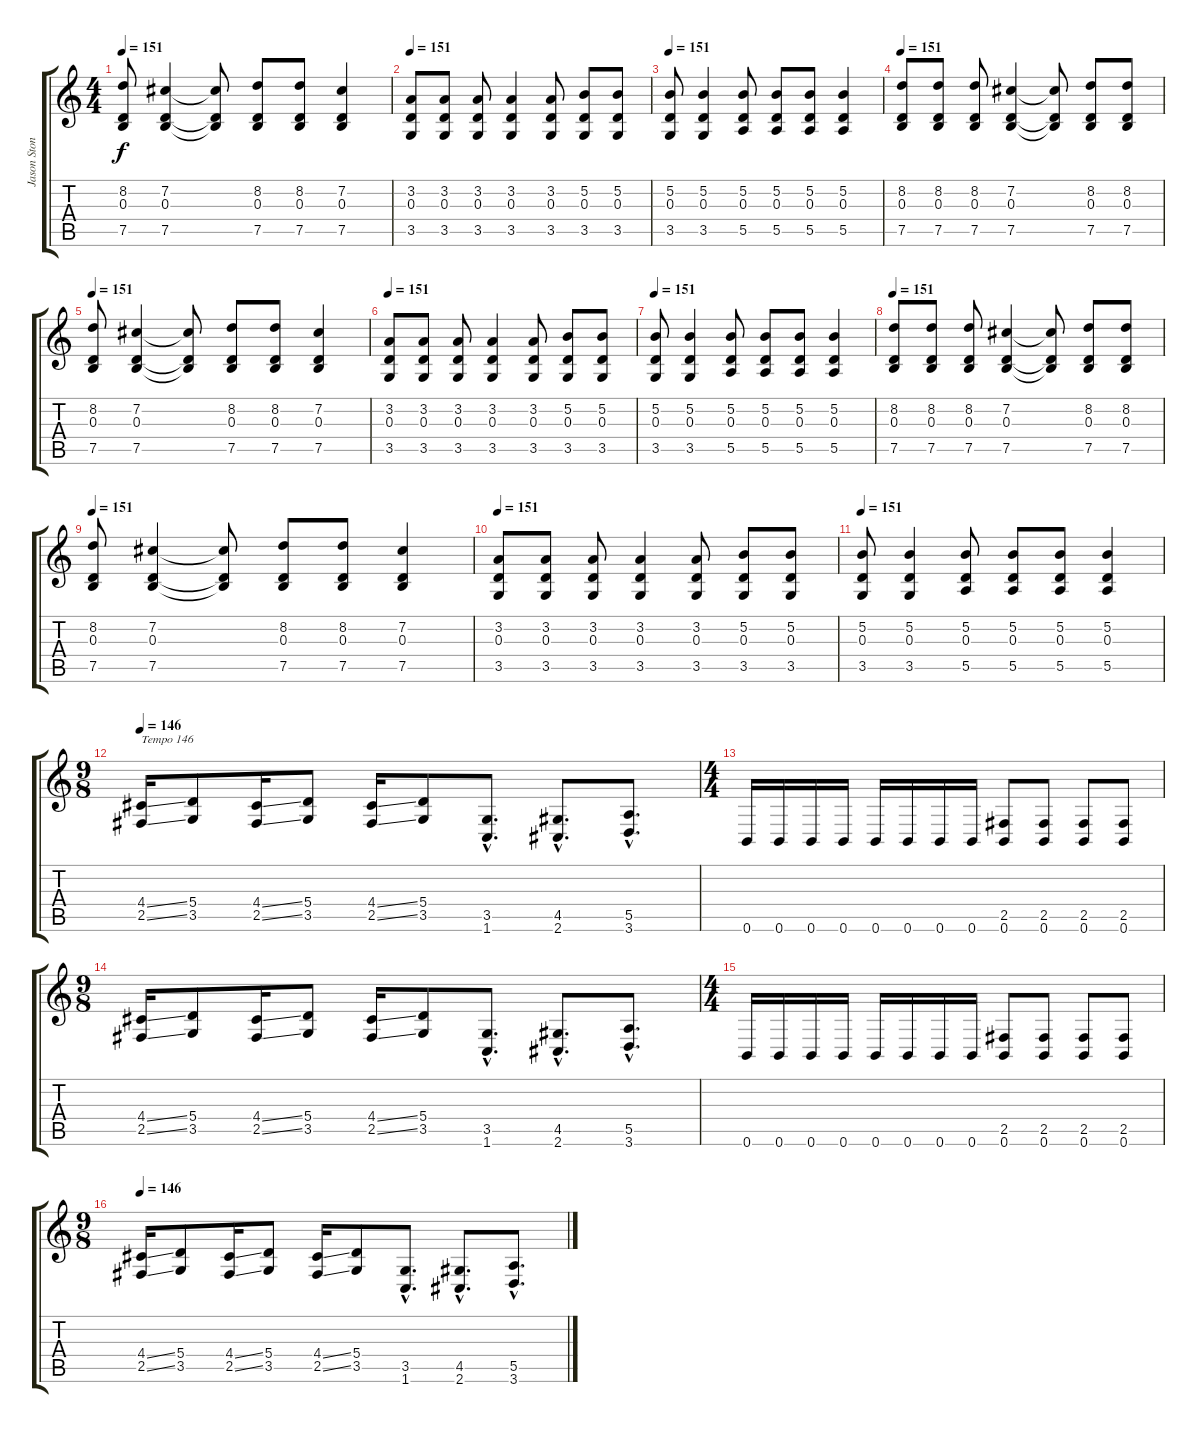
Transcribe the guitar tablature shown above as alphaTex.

\track ("Jason Stone" "Jason Ston") {instrument distortionguitar}
\staff {score tabs}
\tuning (B3 Gb3 D3 A2 E2 B1) {hide}
\ts (4 4)
\tempo 151
\clef g2
\ks c
(8.2 0.3 7.5).8{dy f} (7.2 0.3 7.5).4 (7.2{t} 0.3{t} 7.5{t}).8 (8.2 0.3 7.5).8 (8.2 0.3 7.5).8 (7.2 0.3 7.5).4 |
\tempo 151
(3.2 0.3 3.5).8 (3.2 0.3 3.5).8 (3.2 0.3 3.5).8 (3.2 0.3 3.5).4 (3.2 0.3 3.5).8 (5.2 0.3 3.5).8 (5.2 0.3 3.5).8 |
\tempo 151
(5.2 0.3 3.5).8 (5.2 0.3 3.5).4 (5.2 0.3 5.5).8 (5.2 0.3 5.5).8 (5.2 0.3 5.5).8 (5.2 0.3 5.5).4 |
\tempo 151
(8.2 0.3 7.5).8 (8.2 0.3 7.5).8 (8.2 0.3 7.5).8 (7.2 0.3 7.5).4 (7.2{t} 0.3{t} 7.5{t}).8 (8.2 0.3 7.5).8 (8.2 0.3 7.5).8 |
\tempo 151
(8.2 0.3 7.5).8 (7.2 0.3 7.5).4 (7.2{t} 0.3{t} 7.5{t}).8 (8.2 0.3 7.5).8 (8.2 0.3 7.5).8 (7.2 0.3 7.5).4 |
\tempo 151
(3.2 0.3 3.5).8 (3.2 0.3 3.5).8 (3.2 0.3 3.5).8 (3.2 0.3 3.5).4 (3.2 0.3 3.5).8 (5.2 0.3 3.5).8 (5.2 0.3 3.5).8 |
\tempo 151
(5.2 0.3 3.5).8 (5.2 0.3 3.5).4 (5.2 0.3 5.5).8 (5.2 0.3 5.5).8 (5.2 0.3 5.5).8 (5.2 0.3 5.5).4 |
\tempo 151
(8.2 0.3 7.5).8 (8.2 0.3 7.5).8 (8.2 0.3 7.5).8 (7.2 0.3 7.5).4 (7.2{t} 0.3{t} 7.5{t}).8 (8.2 0.3 7.5).8 (8.2 0.3 7.5).8 |
\tempo 151
(8.2 0.3 7.5).8 (7.2 0.3 7.5).4 (7.2{t} 0.3{t} 7.5{t}).8 (8.2 0.3 7.5).8 (8.2 0.3 7.5).8 (7.2 0.3 7.5).4 |
\tempo 151
(3.2 0.3 3.5).8 (3.2 0.3 3.5).8 (3.2 0.3 3.5).8 (3.2 0.3 3.5).4 (3.2 0.3 3.5).8 (5.2 0.3 3.5).8 (5.2 0.3 3.5).8 |
\tempo 151
(5.2 0.3 3.5).8 (5.2 0.3 3.5).4 (5.2 0.3 5.5).8 (5.2 0.3 5.5).8 (5.2 0.3 5.5).8 (5.2 0.3 5.5).4 |
\ts (9 8)
\tempo 146
(4.4{ss} 2.5{ss}).16{txt "Tempo 146"} (5.4 3.5).8 (4.4{ss} 2.5{ss}).16 (5.4 3.5).8 (4.4{ss} 2.5{ss}).16 (5.4 3.5).8 (3.5{hac} 1.6{hac}).8{d} (4.5{hac} 2.6{hac}).8{d} (5.5{hac} 3.6{hac}).8{d} |
\ts (4 4)
0.6.16 0.6.16 0.6.16 0.6.16 0.6.16 0.6.16 0.6.16 0.6.16 (2.5 0.6).8 (2.5 0.6).8 (2.5 0.6).8 (2.5 0.6).8 |
\ts (9 8)
(4.4{ss} 2.5{ss}).16 (5.4 3.5).8 (4.4{ss} 2.5{ss}).16 (5.4 3.5).8 (4.4{ss} 2.5{ss}).16 (5.4 3.5).8 (3.5{hac} 1.6{hac}).8{d} (4.5{hac} 2.6{hac}).8{d} (5.5{hac} 3.6{hac}).8{d} |
\ts (4 4)
0.6.16 0.6.16 0.6.16 0.6.16 0.6.16 0.6.16 0.6.16 0.6.16 (2.5 0.6).8 (2.5 0.6).8 (2.5 0.6).8 (2.5 0.6).8 |
\ts (9 8)
\tempo 146
(4.4{ss} 2.5{ss}).16 (5.4 3.5).8 (4.4{ss} 2.5{ss}).16 (5.4 3.5).8 (4.4{ss} 2.5{ss}).16 (5.4 3.5).8 (3.5{hac} 1.6{hac}).8{d} (4.5{hac} 2.6{hac}).8{d} (5.5{hac} 3.6{hac}).8{d}
